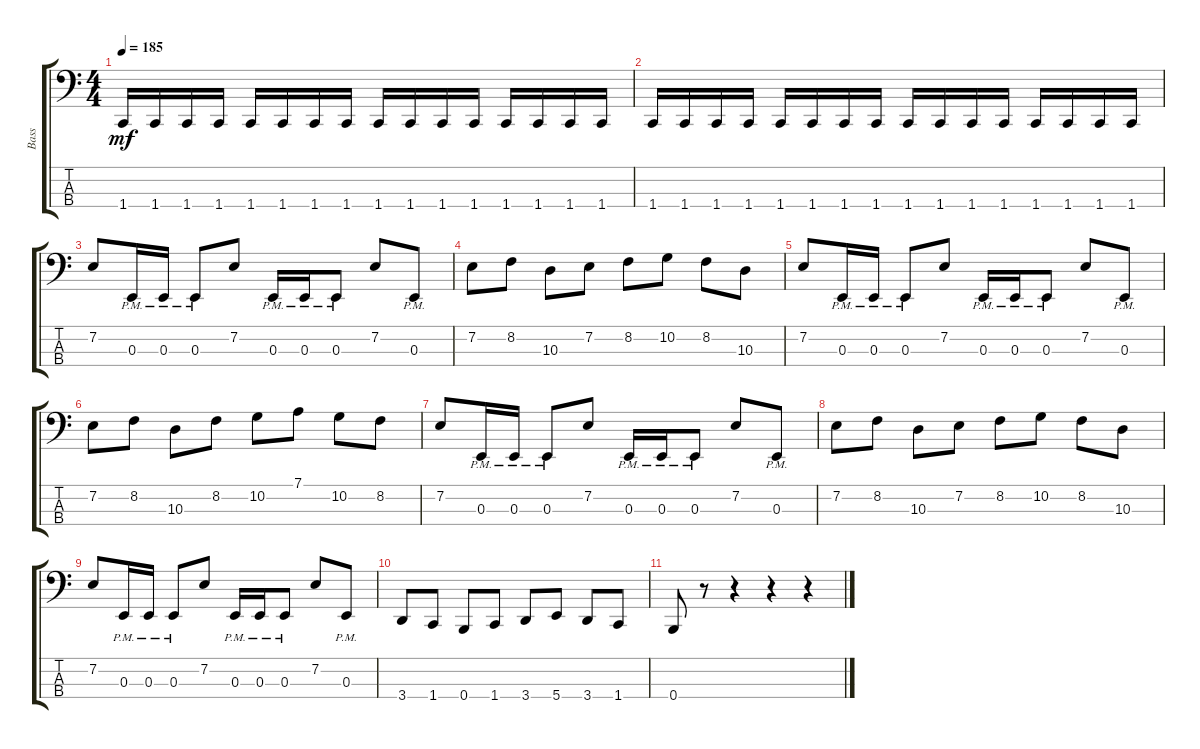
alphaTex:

\track ("Bass" "Bass") {instrument electricbassfinger}
\staff {score tabs}
\tuning (D2 A1 E1 B0) {hide}
\ts (4 4)
\tempo 185
\clef f4
\ks c
1.4.16{dy mf} 1.4.16 1.4.16 1.4.16 1.4.16 1.4.16 1.4.16 1.4.16 1.4.16 1.4.16 1.4.16 1.4.16 1.4.16 1.4.16 1.4.16 1.4.16 |
1.4.16 1.4.16 1.4.16 1.4.16 1.4.16 1.4.16 1.4.16 1.4.16 1.4.16 1.4.16 1.4.16 1.4.16 1.4.16 1.4.16 1.4.16 1.4.16 |
7.2.8 0.3{pm}.16 0.3{pm}.16 0.3{pm}.8 7.2.8 0.3{pm}.16 0.3{pm}.16 0.3{pm}.8 7.2.8 0.3{pm}.8 |
7.2.8 8.2.8 10.3.8 7.2.8 8.2.8 10.2.8 8.2.8 10.3.8 |
7.2.8 0.3{pm}.16 0.3{pm}.16 0.3{pm}.8 7.2.8 0.3{pm}.16 0.3{pm}.16 0.3{pm}.8 7.2.8 0.3{pm}.8 |
7.2.8 8.2.8 10.3.8 8.2.8 10.2.8 7.1.8 10.2.8 8.2.8 |
7.2.8 0.3{pm}.16 0.3{pm}.16 0.3{pm}.8 7.2.8 0.3{pm}.16 0.3{pm}.16 0.3{pm}.8 7.2.8 0.3{pm}.8 |
7.2.8 8.2.8 10.3.8 7.2.8 8.2.8 10.2.8 8.2.8 10.3.8 |
7.2.8 0.3{pm}.16 0.3{pm}.16 0.3{pm}.8 7.2.8 0.3{pm}.16 0.3{pm}.16 0.3{pm}.8 7.2.8 0.3{pm}.8 |
3.4.8 1.4.8 0.4.8 1.4.8 3.4.8 5.4.8 3.4.8 1.4.8 |
0.4.8 r.8 r.4 r.4 r.4
